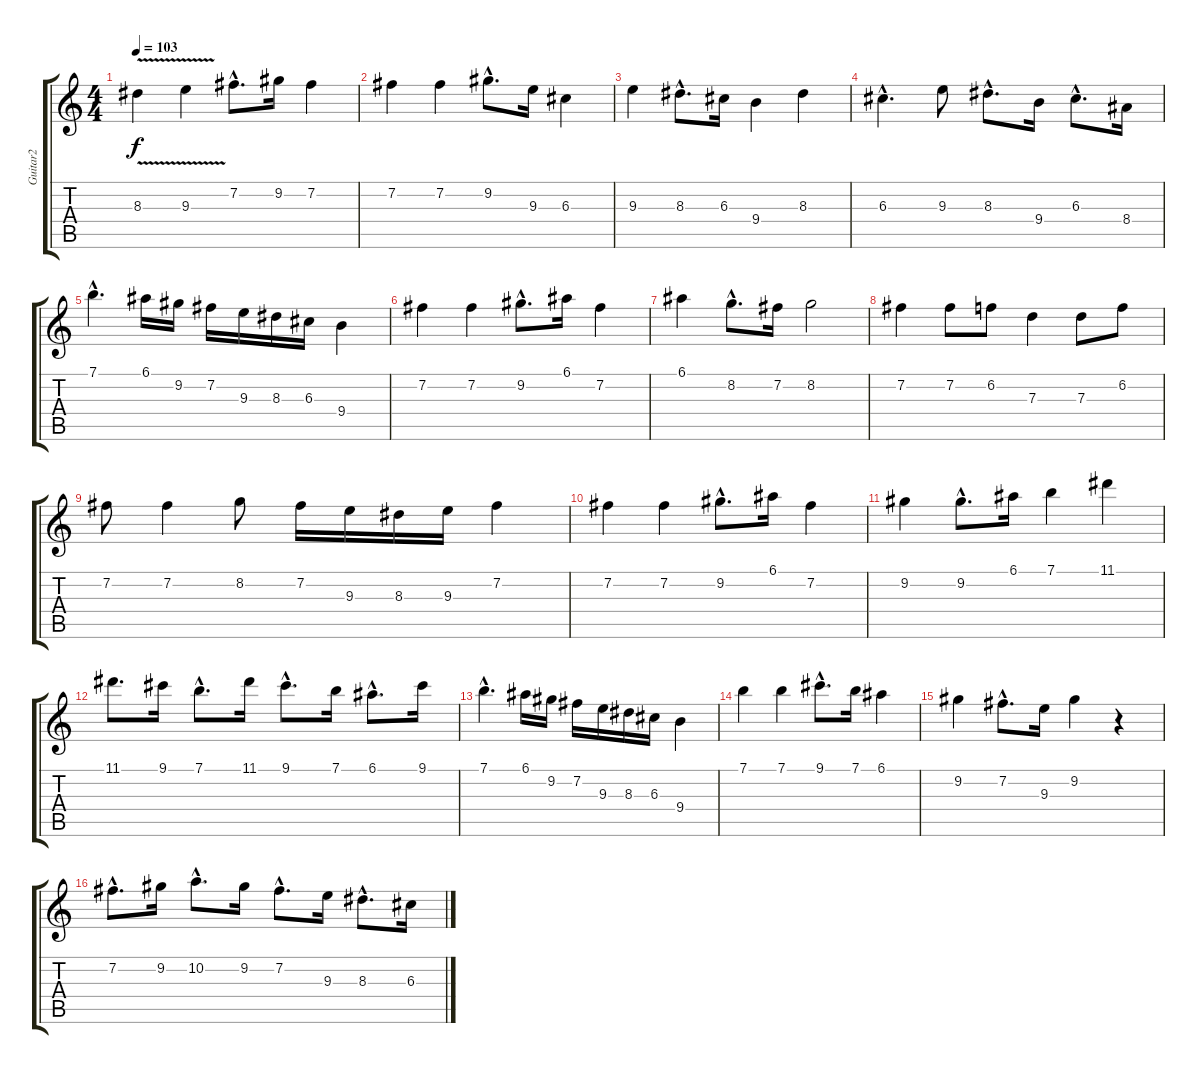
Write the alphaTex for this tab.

\track ("Guitar2" "Guitar2") {instrument distortionguitar}
\staff {score tabs}
\tuning (E4 B3 G3 D3 A2 E2) {hide}
\ts (4 4)
\tempo 103
\clef g2
\ks c
8.3{v}.4{dy f} 9.3{v}.4 7.2{hac}.8{d} 9.2.16 7.2.4 |
7.2.4 7.2.4 9.2{hac}.8{d} 9.3.16 6.3.4 |
9.3.4 8.3{hac}.8{d} 6.3.16 9.4.4 8.3.4 |
6.3{hac}.4{d} 9.3.8 8.3{hac}.8{d} 9.4.16 6.3{hac}.8{d} 8.4.16 |
7.1{hac}.4{d} 6.1.16 9.2.16 7.2.16 9.3.16 8.3.16 6.3.16 9.4.4 |
7.2.4 7.2.4 9.2{hac}.8{d} 6.1.16 7.2.4 |
6.1.4 8.2{hac}.8{d} 7.2.16 8.2.2 |
7.2.4 7.2.8 6.2.8 7.3.4 7.3.8 6.2.8 |
7.2.8 7.2.4 8.2.8 7.2.16 9.3.16 8.3.16 9.3.16 7.2.4 |
7.2.4 7.2.4 9.2{hac}.8{d} 6.1.16 7.2.4 |
9.2.4 9.2{hac}.8{d} 6.1.16 7.1.4 11.1.4 |
11.1.8{d} 9.1.16 7.1{hac}.8{d} 11.1.16 9.1{hac}.8{d} 7.1.16 6.1{hac}.8{d} 9.1.16 |
7.1{hac}.4{d} 6.1.16 9.2.16 7.2.16 9.3.16 8.3.16 6.3.16 9.4.4 |
7.1.4 7.1.4 9.1{hac}.8{d} 7.1.16 6.1.4 |
9.2.4 7.2{hac}.8{d} 9.3.16 9.2.4 r.4 |
7.2{hac}.8{d} 9.2.16 10.2{hac}.8{d} 9.2.16 7.2{hac}.8{d} 9.3.16 8.3{hac}.8{d} 6.3.16
